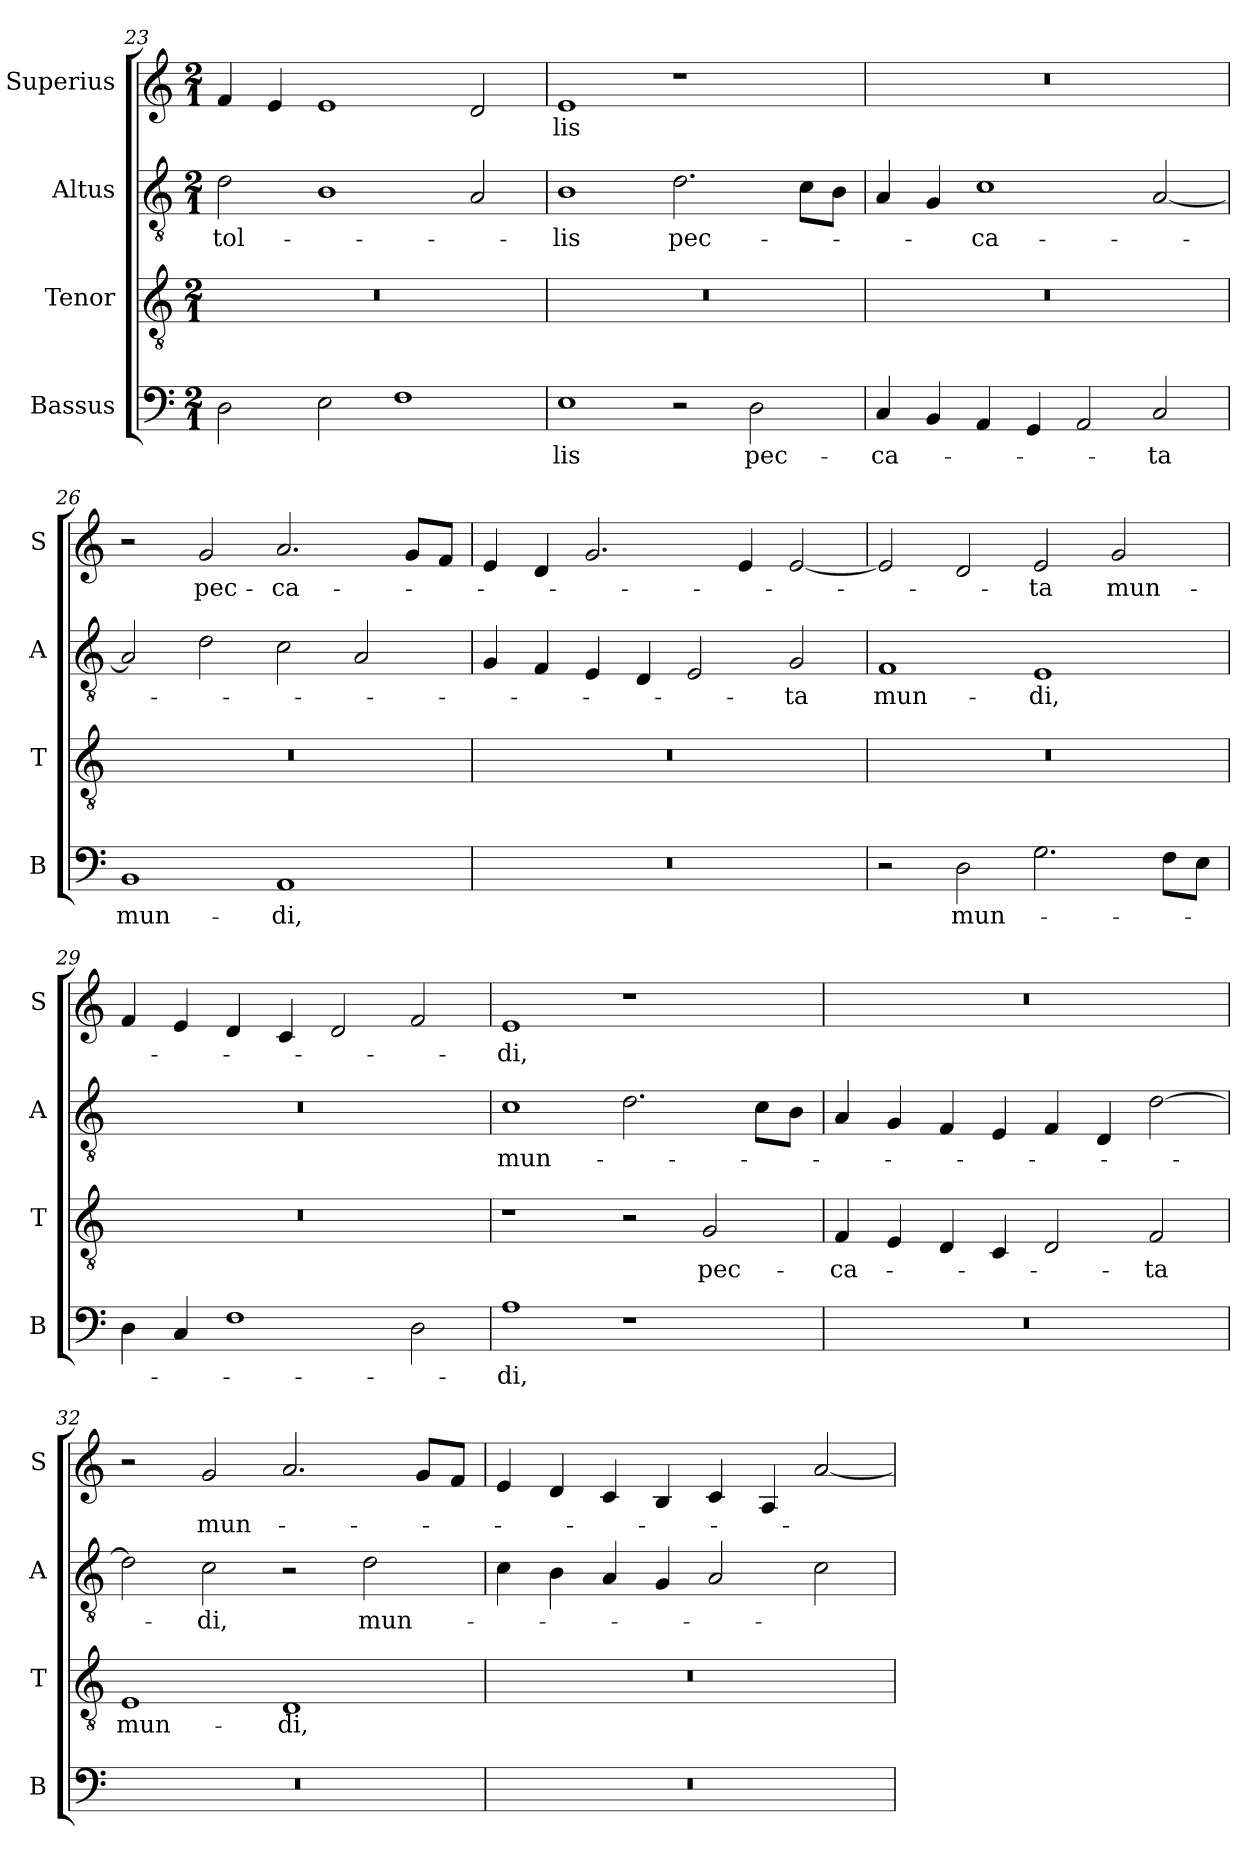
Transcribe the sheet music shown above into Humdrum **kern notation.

**kern	**text	**kern	**text	**kern	**text	**kern	**text
*part4	*part4	*part3	*part3	*part2	*part2	*part1	*part1
*staff4	*staff4	*staff3	*staff3	*staff2	*staff2	*staff1	*staff1
*I"Bassus	*	*I"Tenor	*	*I"Altus	*	*I"Superius	*
*I'B	*	*I'T	*	*I'A	*	*I'S	*
*clefF4	*	*clefGv2	*	*clefGv2	*	*clefG2	*
*k[]	*	*k[]	*	*k[]	*	*k[]	*
*M2/1	*	*M2/1	*	*M2/1	*	*M2/1	*
=23	=23	=23	=23	=23	=23	=23	=23
2D\	.	0r	.	2d\	tol-	4f/	.
.	.	.	.	.	.	4e/	.
2E\	.	.	.	1B	.	1e	.
1F	.	.	.	.	.	.	.
.	.	.	.	2A/	.	2d/	.
=24	=24	=24	=24	=24	=24	=24	=24
1E	-lis	0r	.	1B	-lis	1e	-lis
2r	.	.	.	2.d\	pec-	1r	.
2D\	pec-	.	.	.	.	.	.
.	.	.	.	8c\L	.	.	.
.	.	.	.	8B\J	.	.	.
=25	=25	=25	=25	=25	=25	=25	=25
4C/	-ca-	0r	.	4A/	.	0r	.
4BB/	.	.	.	4G/	.	.	.
4AA/	.	.	.	1c	-ca-	.	.
4GG/	.	.	.	.	.	.	.
2AA/	.	.	.	.	.	.	.
2C/	-ta	.	.	[2A/	.	.	.
=26	=26	=26	=26	=26	=26	=26	=26
1BB	mun-	0r	.	2A/]	.	2r	.
.	.	.	.	2d\	.	2g/	pec-
1AA	-di,	.	.	2c\	.	2.a/	-ca-
.	.	.	.	2A/	.	.	.
.	.	.	.	.	.	8g/L	.
.	.	.	.	.	.	8f/J	.
=27	=27	=27	=27	=27	=27	=27	=27
0r	.	0r	.	4G/	.	4e/	.
.	.	.	.	4F/	.	4d/	.
.	.	.	.	4E/	.	2.g/	.
.	.	.	.	4D/	.	.	.
.	.	.	.	2E/	.	.	.
.	.	.	.	.	.	4e/	.
.	.	.	.	2G/	-ta	[2e/	.
=28	=28	=28	=28	=28	=28	=28	=28
2r	.	0r	.	1F	mun-	2e/]	.
2D\	mun-	.	.	.	.	2d/	.
2.G\	.	.	.	1E	-di,	2e/	-ta
.	.	.	.	.	.	2g/	mun-
8F\L	.	.	.	.	.	.	.
8E\J	.	.	.	.	.	.	.
=29	=29	=29	=29	=29	=29	=29	=29
4D\	.	0r	.	0r	.	4f/	.
4C/	.	.	.	.	.	4e/	.
1F	.	.	.	.	.	4d/	.
.	.	.	.	.	.	4c/	.
.	.	.	.	.	.	2d/	.
2D\	.	.	.	.	.	2f/	.
=30	=30	=30	=30	=30	=30	=30	=30
1A	-di,	1r	.	1c	mun-	1e	-di,
1r	.	2r	.	2.d\	.	1r	.
.	.	2G/	pec-	.	.	.	.
.	.	.	.	8c\L	.	.	.
.	.	.	.	8B\J	.	.	.
=31	=31	=31	=31	=31	=31	=31	=31
0r	.	4F/	-ca-	4A/	.	0r	.
.	.	4E/	.	4G/	.	.	.
.	.	4D/	.	4F/	.	.	.
.	.	4C/	.	4E/	.	.	.
.	.	2D/	.	4F/	.	.	.
.	.	.	.	4D/	.	.	.
.	.	2F/	-ta	[2d\	.	.	.
=32	=32	=32	=32	=32	=32	=32	=32
0r	.	1E	mun-	2d\]	.	2r	.
.	.	.	.	2c\	-di,	2g/	mun-
.	.	1D	-di,	2r	.	2.a/	.
.	.	.	.	2d\	mun-	.	.
.	.	.	.	.	.	8g/L	.
.	.	.	.	.	.	8f/J	.
=33	=33	=33	=33	=33	=33	=33	=33
0r	.	0r	.	4c\	.	4e/	.
.	.	.	.	4B\	.	4d/	.
.	.	.	.	4A/	.	4c/	.
.	.	.	.	4G/	.	4B/	.
.	.	.	.	2A/	.	4c/	.
.	.	.	.	.	.	4A/	.
.	.	.	.	2c\	.	[2a/	.
=	=	=	=	=	=	=	=
*-	*-	*-	*-	*-	*-	*-	*-
